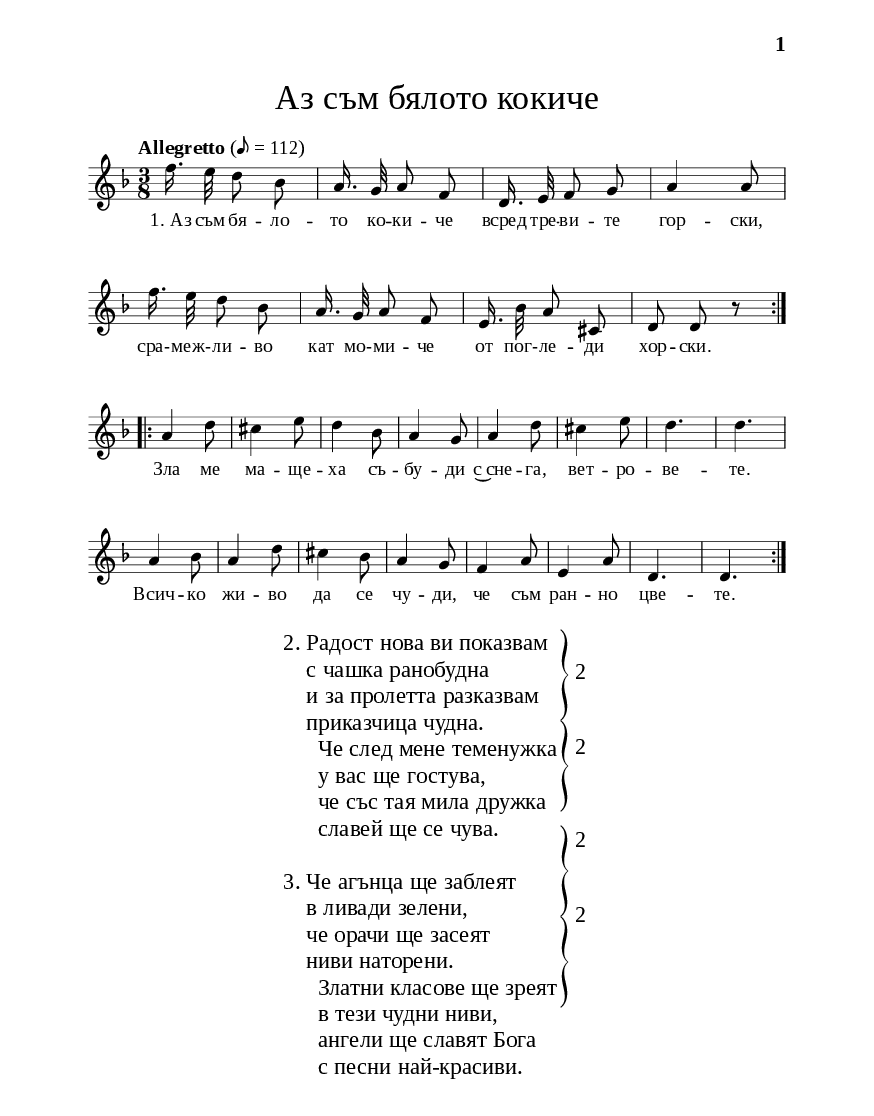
\version "2.24.3"

% include paper part and global functions
\include "include/globals.ily"

"rightBraces047" = \markup {
  \column {
    % repeat braces
    \translate #'(0 . -3.1 )
    \right-brace #44

    \translate #'(0 . -5.2 )
    \right-brace #44

    \translate #'(0 . -7.6 )
    \right-brace #44

    \translate #'(0 . -5.2 )
    \right-brace #44

  }
  \column {
    % repeat numbers
    \translate #'(0 . -3.7 )
    2

    \translate #'(0 . -9.3 )
    2

    \translate #'(0 . -11.9 )
    2

    \translate #'(0 . -9.7 )
    2
  }
}

\bookpart {
  \label #'ref047
  \tocItem \markup "Аз съм бялото кокиче"
  \include "include/bookpart-paper.ily"
  \score {
    \include "include/score-layout.ily"


    \new Voice \absolute  {
      \clef treble
      \key d \minor
      \time 3/8
      \tempoFunc "Allegretto" 8 "112"
      \autoBeamOff

      f''16. e''32 d''8 bes' | a'16. g'32 a'8 f' | d'16. e'32 f'8 g' | a'4 a'8 \break |
      f''16. e''32 d''8 bes' | a'16. g'32 a'8 f' | e'16. bes'32 a'8 cis' | d'8 d' r | \bar ":|." \break

      \bar ":|.|:"
      a'4 d''8 | cis''4 e''8 | d''4 bes'8 | a'4 g'8 | a'4 d''8 | cis''4 e''8 | d''4. |  d''4. \break | % 17
      a'4 bes'8 | a'4 d''8 | cis''4 bes'8 |  a'4 g'8 | f'4 a'8 | e'4 a'8 |  d'4. | d'4.
      \bar ":|." \break |
    }

    \addlyrics {
      "1. Аз" съм бя -- ло -- то ко -- ки -- че
      всред тре -- ви -- те гор -- ски,
      "сра-" -- "меж-" -- ли -- во кат "мо-" -- ми -- че
      от "пог-" -- ле -- ди хор -- ски. Зла ме ма -- ще -- ха съ -- бу -- ди
      с~сне -- га, вет -- ро -- ве -- те.
      Всич -- ко жи -- во да се чу -- ди,
      че съм ран -- но цве -- те.}
      \header {
        title = \titleFunc #'ref_desc_1 "Аз съм бялото кокиче" "Az săm bjaloto kokiče"
      }

      \midi{}

    } % score

    \markup \abs-fontsize #11 {
      \hspace #25
      \override #`(baseline-skip . ,bgCoupletBaselineSkip)
      \column {
        \line {    2. Радост нова ви показвам }
        \line {   "   " с чашка ранобудна }
        \line {   "   " и за пролетта разказвам }
        \line {   "   " приказчица чудна. }

        \line {  "     " Че след мене теменужка  }
        \line {   "     " у вас ще гостува, }
        \line {   "     " че със тая мила дружка }
        \line {   "     " славей ще се чува. }

        \line { " " }
        \line { 3. Че агънца ще заблеят  }
        \line {   "   " в ливади зелени, }
        \line {   "   " че орачи ще засеят }
        \line {   "   " ниви наторени. }

        \line { "     " Златни класове ще зреят  }
        \line {   "     " в тези чудни ниви, }
        \line {   "     " ангели ще славят Бога }
        \line {   "     " с песни най-красиви. }
      }  \"rightBraces047"

    }  % markup

  } % bookpart
